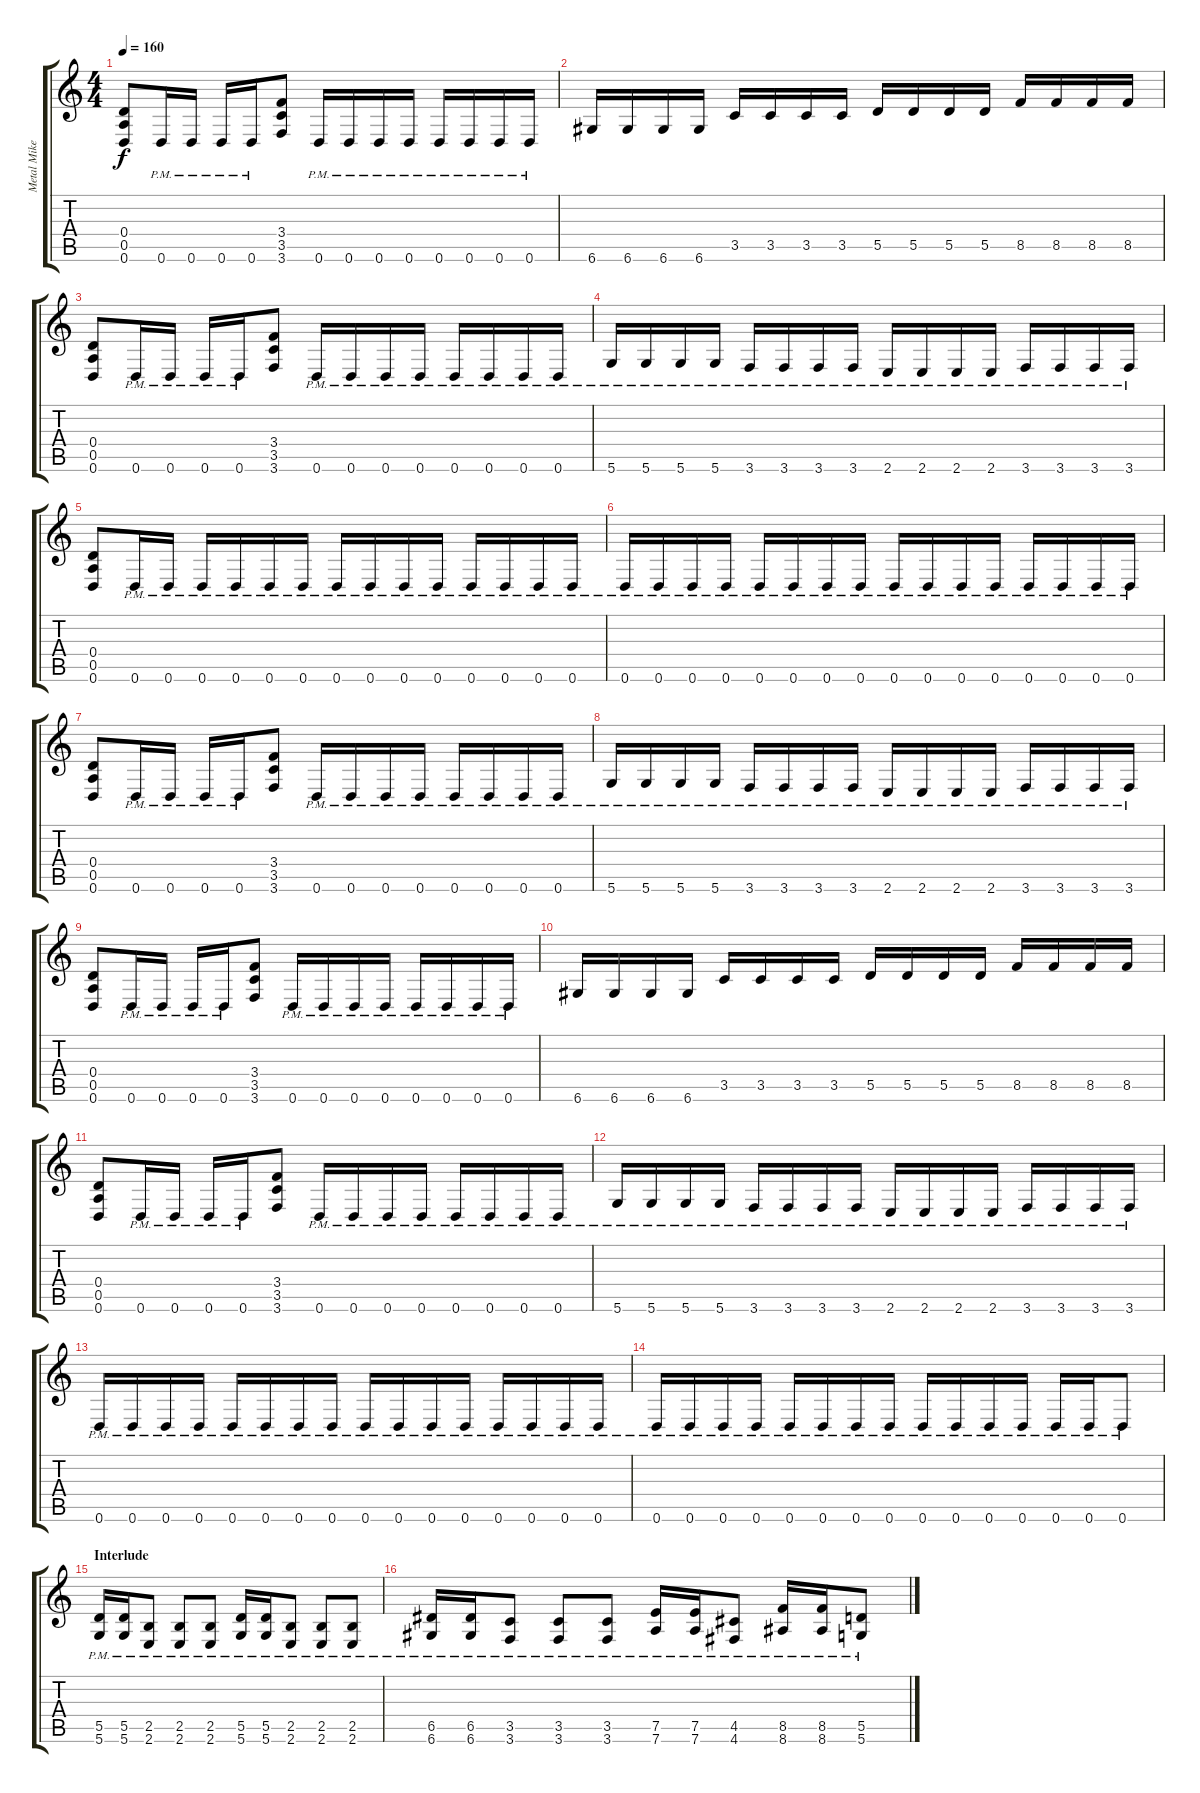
\track ("Metal Mike Chlasciak" "Metal Mike") {instrument distortionguitar}
\staff {score tabs}
\tuning (E4 B3 G3 D3 A2 D2) {hide}
\ts (4 4)
\tempo 160
\clef g2
\ks c
(0.4 0.5 0.6).8{dy f} 0.6{pm}.16 0.6{pm}.16 0.6{pm}.16 0.6{pm}.16 (3.4 3.5 3.6).8 0.6{pm}.16 0.6{pm}.16 0.6{pm}.16 0.6{pm}.16 0.6{pm}.16 0.6{pm}.16 0.6{pm}.16 0.6{pm}.16 |
6.6.16 6.6.16 6.6.16 6.6.16 3.5.16 3.5.16 3.5.16 3.5.16 5.5.16 5.5.16 5.5.16 5.5.16 8.5.16 8.5.16 8.5.16 8.5.16 |
(0.4 0.5 0.6).8 0.6{pm}.16 0.6{pm}.16 0.6{pm}.16 0.6{pm}.16 (3.4 3.5 3.6).8 0.6{pm}.16 0.6{pm}.16 0.6{pm}.16 0.6{pm}.16 0.6{pm}.16 0.6{pm}.16 0.6{pm}.16 0.6{pm}.16 |
5.6{pm}.16 5.6{pm}.16 5.6{pm}.16 5.6{pm}.16 3.6{pm}.16 3.6{pm}.16 3.6{pm}.16 3.6{pm}.16 2.6{pm}.16 2.6{pm}.16 2.6{pm}.16 2.6{pm}.16 3.6{pm}.16 3.6{pm}.16 3.6{pm}.16 3.6{pm}.16 |
(0.4 0.5 0.6).8 0.6{pm}.16 0.6{pm}.16 0.6{pm}.16 0.6{pm}.16 0.6{pm}.16 0.6{pm}.16 0.6{pm}.16 0.6{pm}.16 0.6{pm}.16 0.6{pm}.16 0.6{pm}.16 0.6{pm}.16 0.6{pm}.16 0.6{pm}.16 |
0.6{pm}.16 0.6{pm}.16 0.6{pm}.16 0.6{pm}.16 0.6{pm}.16 0.6{pm}.16 0.6{pm}.16 0.6{pm}.16 0.6{pm}.16 0.6{pm}.16 0.6{pm}.16 0.6{pm}.16 0.6{pm}.16 0.6{pm}.16 0.6{pm}.16 0.6{pm}.16 |
(0.4 0.5 0.6).8 0.6{pm}.16 0.6{pm}.16 0.6{pm}.16 0.6{pm}.16 (3.4 3.5 3.6).8 0.6{pm}.16 0.6{pm}.16 0.6{pm}.16 0.6{pm}.16 0.6{pm}.16 0.6{pm}.16 0.6{pm}.16 0.6{pm}.16 |
5.6{pm}.16 5.6{pm}.16 5.6{pm}.16 5.6{pm}.16 3.6{pm}.16 3.6{pm}.16 3.6{pm}.16 3.6{pm}.16 2.6{pm}.16 2.6{pm}.16 2.6{pm}.16 2.6{pm}.16 3.6{pm}.16 3.6{pm}.16 3.6{pm}.16 3.6{pm}.16 |
(0.4 0.5 0.6).8 0.6{pm}.16 0.6{pm}.16 0.6{pm}.16 0.6{pm}.16 (3.4 3.5 3.6).8 0.6{pm}.16 0.6{pm}.16 0.6{pm}.16 0.6{pm}.16 0.6{pm}.16 0.6{pm}.16 0.6{pm}.16 0.6{pm}.16 |
6.6.16 6.6.16 6.6.16 6.6.16 3.5.16 3.5.16 3.5.16 3.5.16 5.5.16 5.5.16 5.5.16 5.5.16 8.5.16 8.5.16 8.5.16 8.5.16 |
(0.4 0.5 0.6).8 0.6{pm}.16 0.6{pm}.16 0.6{pm}.16 0.6{pm}.16 (3.4 3.5 3.6).8 0.6{pm}.16 0.6{pm}.16 0.6{pm}.16 0.6{pm}.16 0.6{pm}.16 0.6{pm}.16 0.6{pm}.16 0.6{pm}.16 |
5.6{pm}.16 5.6{pm}.16 5.6{pm}.16 5.6{pm}.16 3.6{pm}.16 3.6{pm}.16 3.6{pm}.16 3.6{pm}.16 2.6{pm}.16 2.6{pm}.16 2.6{pm}.16 2.6{pm}.16 3.6{pm}.16 3.6{pm}.16 3.6{pm}.16 3.6{pm}.16 |
0.6{pm}.16 0.6{pm}.16 0.6{pm}.16 0.6{pm}.16 0.6{pm}.16 0.6{pm}.16 0.6{pm}.16 0.6{pm}.16 0.6{pm}.16 0.6{pm}.16 0.6{pm}.16 0.6{pm}.16 0.6{pm}.16 0.6{pm}.16 0.6{pm}.16 0.6{pm}.16 |
0.6{pm}.16 0.6{pm}.16 0.6{pm}.16 0.6{pm}.16 0.6{pm}.16 0.6{pm}.16 0.6{pm}.16 0.6{pm}.16 0.6{pm}.16 0.6{pm}.16 0.6{pm}.16 0.6{pm}.16 0.6{pm}.16 0.6{pm}.16 0.6{pm}.8 |
\section ("" "Interlude")
(5.5{pm} 5.6{pm}).16{volume 12 balance 8} (5.5{pm} 5.6{pm}).16 (2.5{pm} 2.6{pm}).8 (2.5{pm} 2.6{pm}).8 (2.5{pm} 2.6{pm}).8 (5.5{pm} 5.6{pm}).16 (5.5{pm} 5.6{pm}).16 (2.5{pm} 2.6{pm}).8 (2.5{pm} 2.6{pm}).8 (2.5{pm} 2.6{pm}).8 |
(6.5{pm} 6.6{pm}).16 (6.5{pm} 6.6{pm}).16 (3.5{pm} 3.6{pm}).8 (3.5{pm} 3.6{pm}).8 (3.5{pm} 3.6{pm}).8 (7.5{pm} 7.6{pm}).16 (7.5{pm} 7.6{pm}).16 (4.5{pm} 4.6{pm}).8 (8.5{pm} 8.6{pm}).16 (8.5{pm} 8.6{pm}).16 (5.5{pm} 5.6{pm}).8
